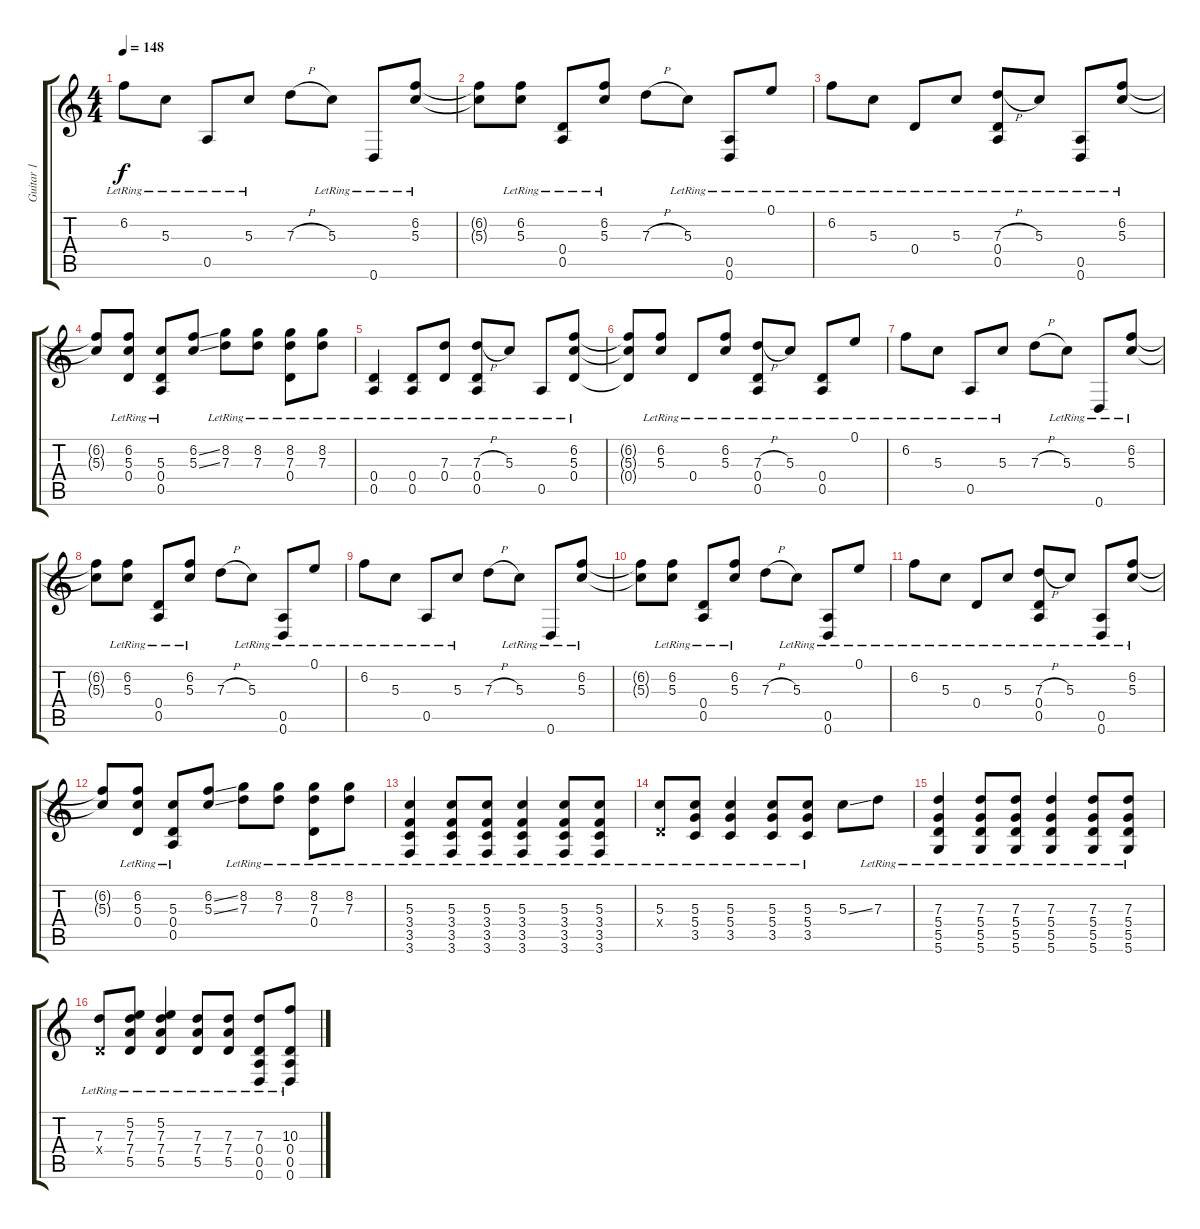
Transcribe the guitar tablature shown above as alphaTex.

\track ("Guitar 1" "Guitar 1") {instrument electricguitarclean}
\staff {score tabs}
\tuning (E4 B3 G3 D3 A2 D2) {hide}
\ts (4 4)
\tempo 148
\clef g2
\ks c
6.2{lr}.8{dy f} 5.3{lr}.8 0.5{lr}.8 5.3{lr}.8 7.3{h}.8 5.3{lr}.8 0.6{lr}.8 (6.2{lr} 5.3{lr}).8 |
(6.2{t} 5.3{t}).8 (6.2{lr} 5.3{lr}).8 (0.4{lr} 0.5{lr}).8 (6.2{lr} 5.3{lr}).8 7.3{h}.8 5.3{lr}.8 (0.5{lr} 0.6{lr}).8 0.1{lr}.8 |
6.2{lr}.8 5.3{lr}.8 0.4{lr}.8 5.3{lr}.8 (7.3{h} 0.4{lr} 0.5{lr}).8 5.3{lr}.8 (0.5{lr} 0.6{lr}).8 (6.2{lr} 5.3{lr}).8 |
(6.2{t} 5.3{t}).8 (6.2{lr} 5.3{lr} 0.4{lr}).8 (5.3{lr} 0.4{lr} 0.5{lr}).8 (6.2{ss} 5.3{ss}).8 (8.2{lr} 7.3{lr}).8 (8.2{lr} 7.3{lr}).8 (8.2{lr} 7.3{lr} 0.4{lr}).8 (8.2{lr} 7.3{lr}).8 |
(0.4{lr} 0.5{lr}).4 (0.4{lr} 0.5{lr}).8 (7.3{lr} 0.4{lr}).8 (7.3{h} 0.4{lr} 0.5{lr}).8 5.3{lr}.8 0.5{lr}.8 (6.2{lr} 5.3{lr} 0.4{lr}).8 |
(6.2{t} 5.3{t} 0.4{t}).8 (6.2{lr} 5.3{lr}).8 0.4{lr}.8 (6.2{lr} 5.3{lr}).8 (7.3{h} 0.4{lr} 0.5{lr}).8 5.3{lr}.8 (0.4{lr} 0.5{lr}).8 0.1{lr}.8 |
6.2{lr}.8 5.3{lr}.8 0.5{lr}.8 5.3{lr}.8 7.3{h}.8 5.3{lr}.8 0.6{lr}.8 (6.2{lr} 5.3{lr}).8 |
(6.2{t} 5.3{t}).8 (6.2{lr} 5.3{lr}).8 (0.4{lr} 0.5{lr}).8 (6.2{lr} 5.3{lr}).8 7.3{h}.8 5.3{lr}.8 (0.5{lr} 0.6{lr}).8 0.1{lr}.8 |
6.2{lr}.8 5.3{lr}.8 0.5{lr}.8 5.3{lr}.8 7.3{h}.8 5.3{lr}.8 0.6{lr}.8 (6.2{lr} 5.3{lr}).8 |
(6.2{t} 5.3{t}).8 (6.2{lr} 5.3{lr}).8 (0.4{lr} 0.5{lr}).8 (6.2{lr} 5.3{lr}).8 7.3{h}.8 5.3{lr}.8 (0.5{lr} 0.6{lr}).8 0.1{lr}.8 |
6.2{lr}.8 5.3{lr}.8 0.4{lr}.8 5.3{lr}.8 (7.3{h} 0.4{lr} 0.5{lr}).8 5.3{lr}.8 (0.5{lr} 0.6{lr}).8 (6.2{lr} 5.3{lr}).8 |
(6.2{t} 5.3{t}).8 (6.2{lr} 5.3{lr} 0.4{lr}).8 (5.3{lr} 0.4{lr} 0.5{lr}).8 (6.2{ss} 5.3{ss}).8 (8.2{lr} 7.3{lr}).8 (8.2{lr} 7.3{lr}).8 (8.2{lr} 7.3{lr} 0.4{lr}).8 (8.2{lr} 7.3{lr}).8 |
(5.3{lr} 3.4{lr} 3.5{lr} 3.6{lr}).4 (5.3{lr} 3.4{lr} 3.5{lr} 3.6{lr}).8 (5.3{lr} 3.4{lr} 3.5{lr} 3.6{lr}).8 (5.3{lr} 3.4{lr} 3.5{lr} 3.6{lr}).4 (5.3{lr} 3.4{lr} 3.5{lr} 3.6{lr}).8 (5.3{lr} 3.4{lr} 3.5{lr} 3.6{lr}).8 |
(5.3{lr} 0.4{x}).8 (5.3{lr} 5.4{lr} 3.5{lr}).8 (5.3{lr} 5.4{lr} 3.5{lr}).4 (5.3{lr} 5.4{lr} 3.5{lr}).8 (5.3{lr} 5.4{lr} 3.5{lr}).8 5.3{ss}.8 7.3{lr}.8 |
(7.3{lr} 5.4{lr} 5.5{lr} 5.6{lr}).4 (7.3{lr} 5.4{lr} 5.5{lr} 5.6{lr}).8 (7.3{lr} 5.4{lr} 5.5{lr} 5.6{lr}).8 (7.3{lr} 5.4{lr} 5.5{lr} 5.6{lr}).4 (7.3{lr} 5.4{lr} 5.5{lr} 5.6{lr}).8 (7.3{lr} 5.4{lr} 5.5{lr} 5.6{lr}).8 |
(7.3{lr} 0.4{x}).8 (5.2{lr} 7.3{lr} 7.4{lr} 5.5{lr}).8 (5.2{lr} 7.3{lr} 7.4{lr} 5.5{lr}).4 (7.3{lr} 7.4{lr} 5.5{lr}).8 (7.3{lr} 7.4{lr} 5.5{lr}).8 (7.3{lr} 0.4{lr} 0.5{lr} 0.6{lr}).8 (10.3{lr} 0.4{lr} 0.5{lr} 0.6{lr}).8
